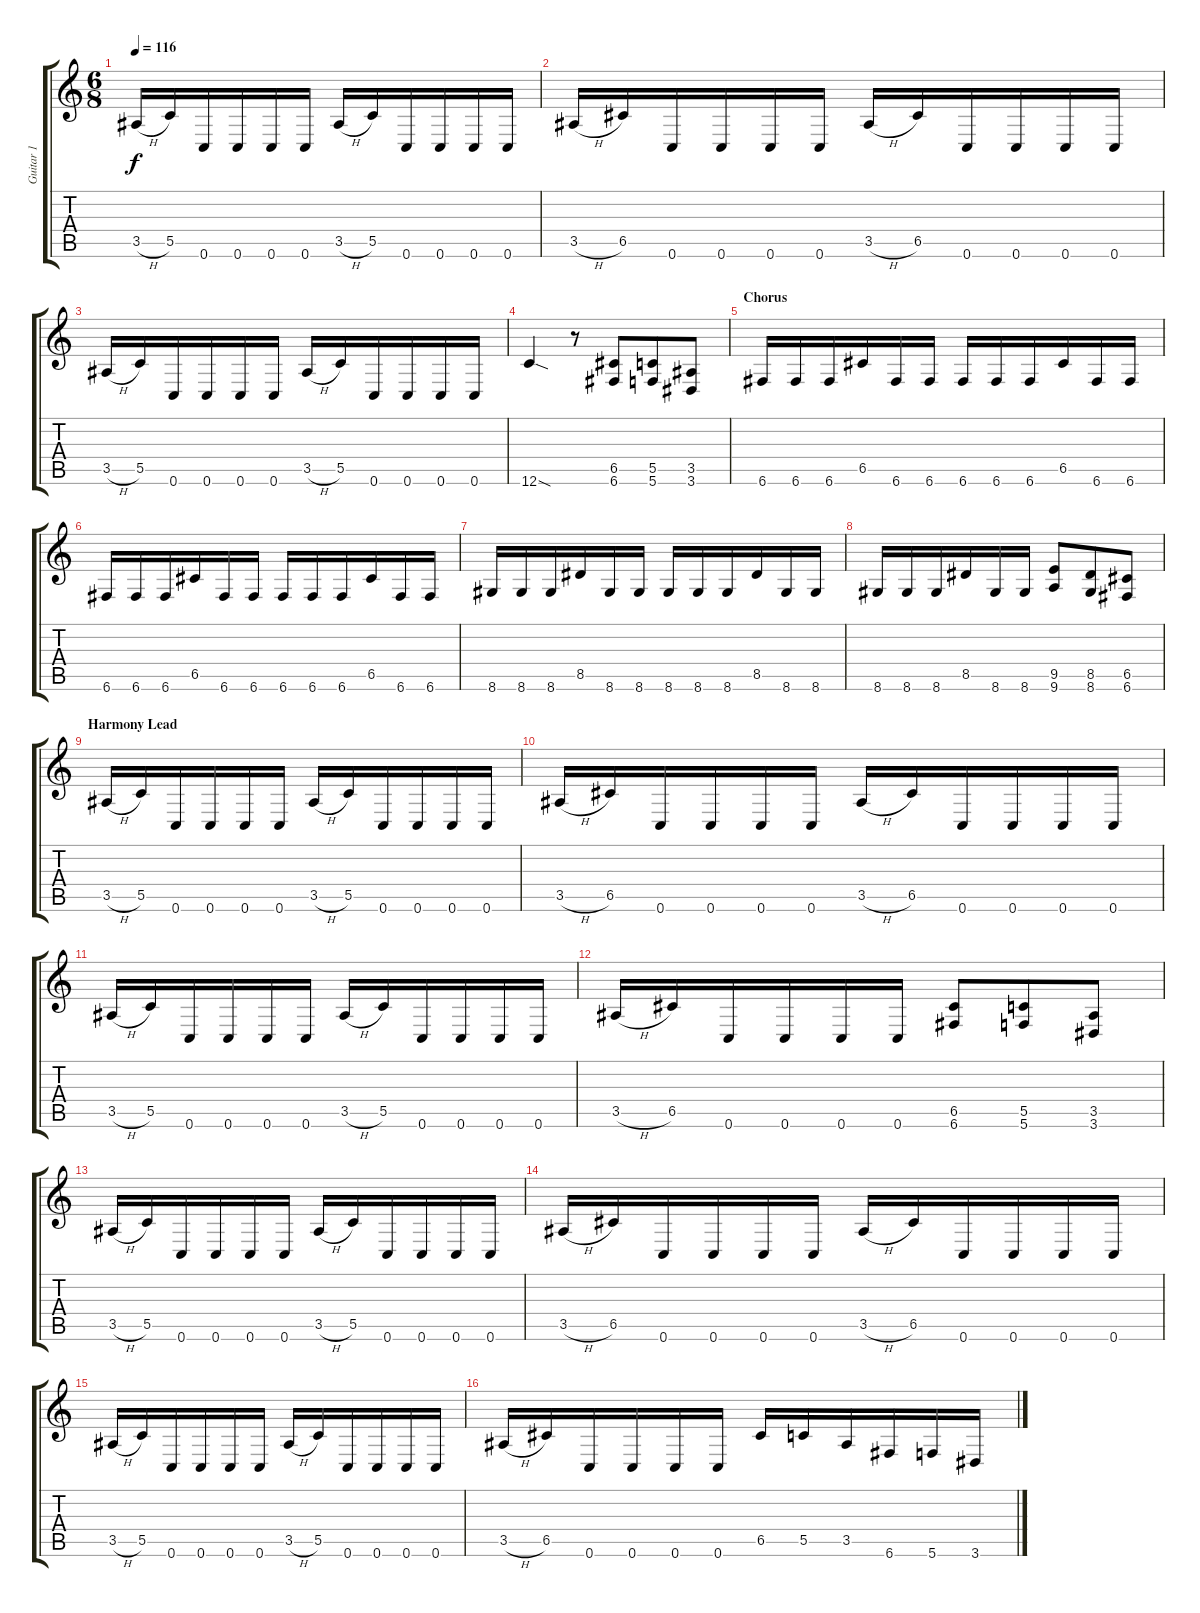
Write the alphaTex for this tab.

\track ("Guitar 1" "Guitar 1") {instrument distortionguitar}
\staff {score tabs}
\tuning (D4 A3 F3 C3 G2 C2) {hide}
\ts (6 8)
\tempo 116
\clef g2
\ks c
3.5{h}.16{dy f} 5.5.16 0.6.16 0.6.16 0.6.16 0.6.16 3.5{h}.16 5.5.16 0.6.16 0.6.16 0.6.16 0.6.16 |
3.5{h}.16 6.5.16 0.6.16 0.6.16 0.6.16 0.6.16 3.5{h}.16 6.5.16 0.6.16 0.6.16 0.6.16 0.6.16 |
3.5{h}.16 5.5.16 0.6.16 0.6.16 0.6.16 0.6.16 3.5{h}.16 5.5.16 0.6.16 0.6.16 0.6.16 0.6.16 |
12.6{sod}.4 r.8 (6.5 6.6).8 (5.5 5.6).8 (3.5 3.6).8 |
\section ("" "Chorus")
6.6.16 6.6.16 6.6.16 6.5.16 6.6.16 6.6.16 6.6.16 6.6.16 6.6.16 6.5.16 6.6.16 6.6.16 |
6.6.16 6.6.16 6.6.16 6.5.16 6.6.16 6.6.16 6.6.16 6.6.16 6.6.16 6.5.16 6.6.16 6.6.16 |
8.6.16 8.6.16 8.6.16 8.5.16 8.6.16 8.6.16 8.6.16 8.6.16 8.6.16 8.5.16 8.6.16 8.6.16 |
8.6.16 8.6.16 8.6.16 8.5.16 8.6.16 8.6.16 (9.5 9.6).8 (8.5 8.6).8 (6.5 6.6).8 |
\section ("" "Harmony Lead")
3.5{h}.16 5.5.16 0.6.16 0.6.16 0.6.16 0.6.16 3.5{h}.16 5.5.16 0.6.16 0.6.16 0.6.16 0.6.16 |
3.5{h}.16 6.5.16 0.6.16 0.6.16 0.6.16 0.6.16 3.5{h}.16 6.5.16 0.6.16 0.6.16 0.6.16 0.6.16 |
3.5{h}.16 5.5.16 0.6.16 0.6.16 0.6.16 0.6.16 3.5{h}.16 5.5.16 0.6.16 0.6.16 0.6.16 0.6.16 |
3.5{h}.16 6.5.16 0.6.16 0.6.16 0.6.16 0.6.16 (6.5 6.6).8 (5.5 5.6).8 (3.5 3.6).8 |
3.5{h}.16 5.5.16 0.6.16 0.6.16 0.6.16 0.6.16 3.5{h}.16 5.5.16 0.6.16 0.6.16 0.6.16 0.6.16 |
3.5{h}.16 6.5.16 0.6.16 0.6.16 0.6.16 0.6.16 3.5{h}.16 6.5.16 0.6.16 0.6.16 0.6.16 0.6.16 |
3.5{h}.16 5.5.16 0.6.16 0.6.16 0.6.16 0.6.16 3.5{h}.16 5.5.16 0.6.16 0.6.16 0.6.16 0.6.16 |
3.5{h}.16 6.5.16 0.6.16 0.6.16 0.6.16 0.6.16 6.5.16 5.5.16 3.5.16 6.6.16 5.6.16 3.6.16
